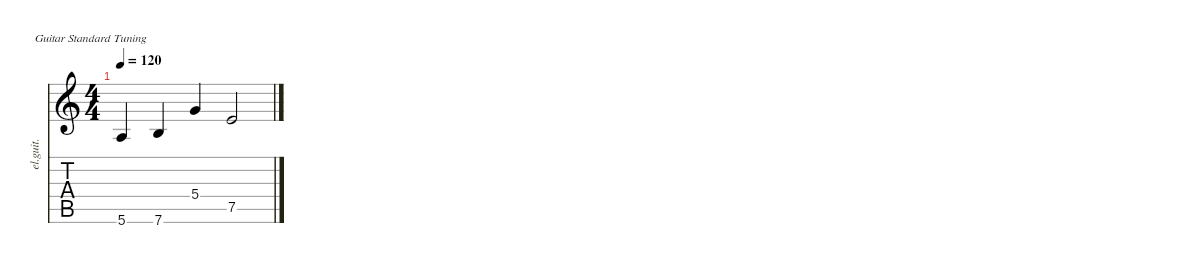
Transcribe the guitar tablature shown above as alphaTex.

\defaultSystemsLayout 4
\hideDynamics
\bracketExtendMode nobrackets
\otherSystemsTrackNameOrientation horizontal
\track ("Guitar" "el.guit.") {instrument electricguitarclean}
\staff {score tabs}
\tuning (E4 B3 G3 D3 A2 E2)
\ts (4 4)
\tempo 120
\clef g2
\ks c
5.6.4{dy mf instrument electricguitarclean beam Up} 7.6.4{beam Up} 5.4.4{beam Up} 7.5.2{beam Up}
